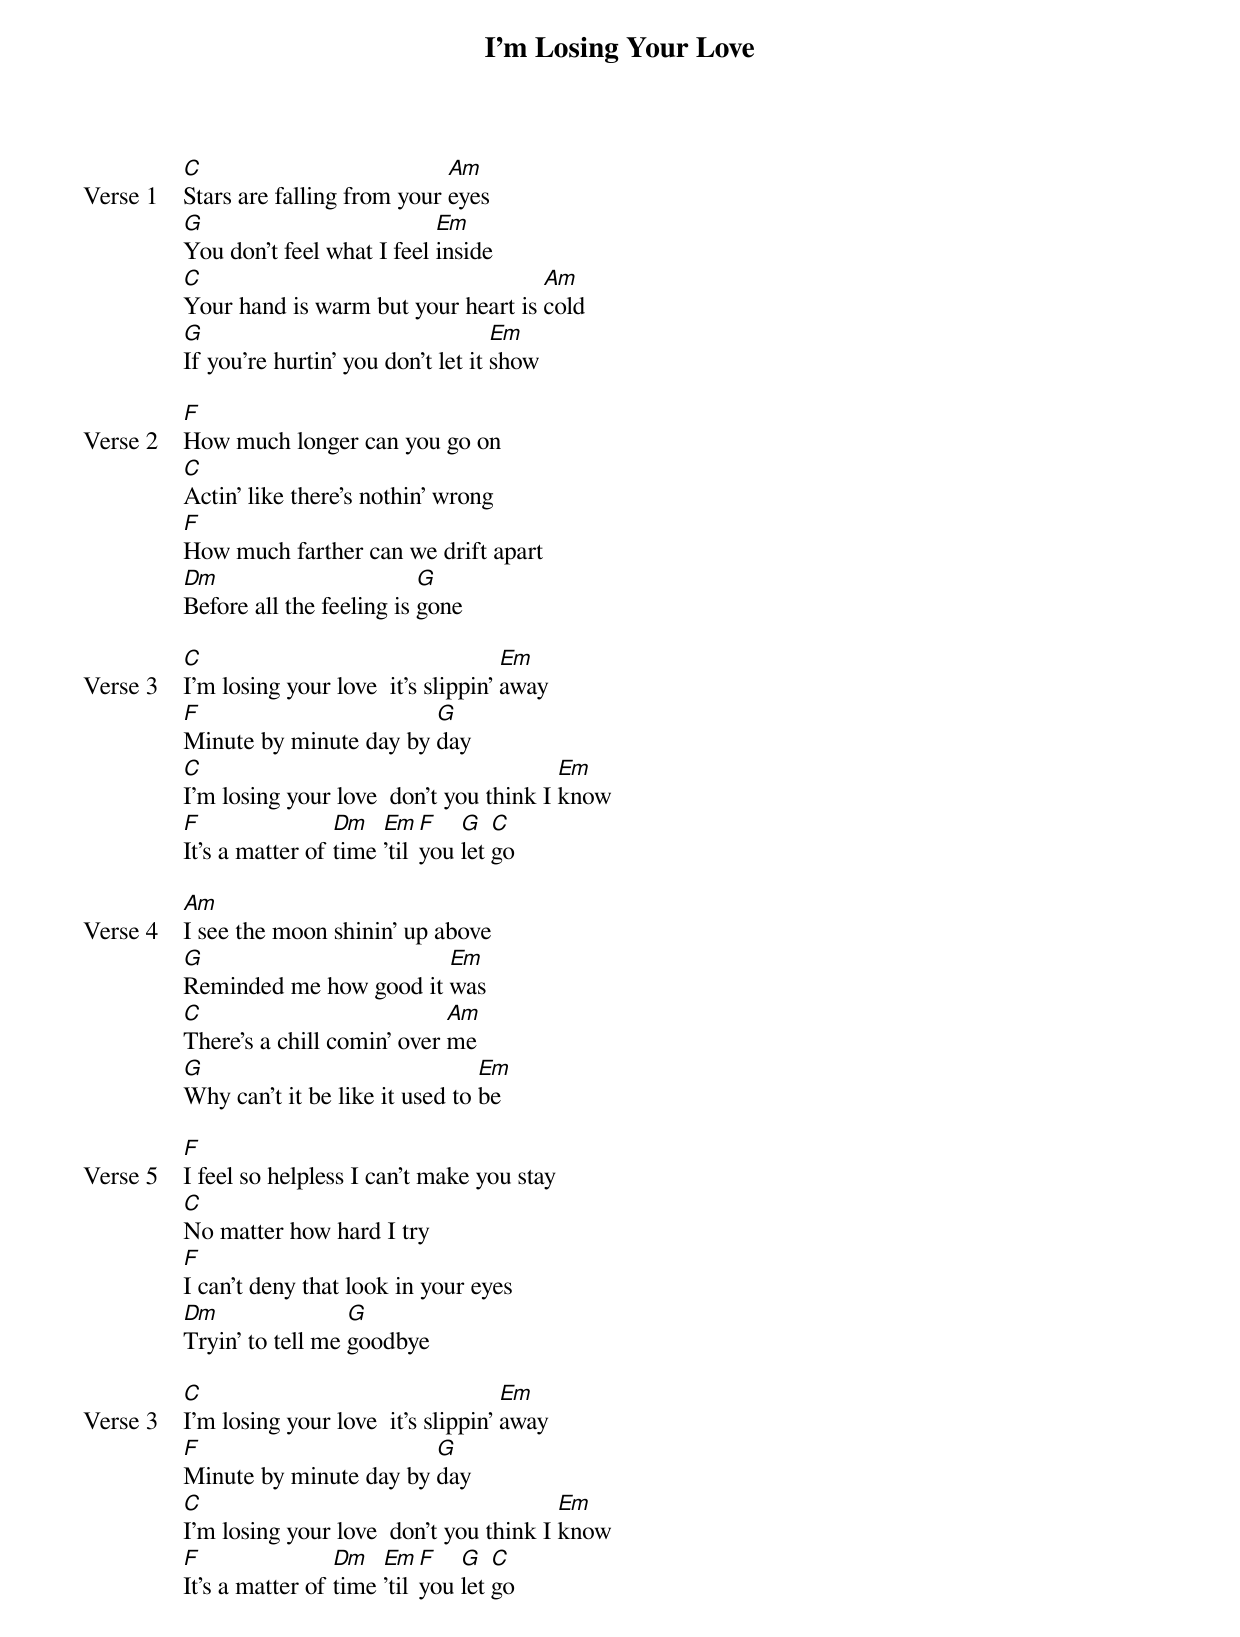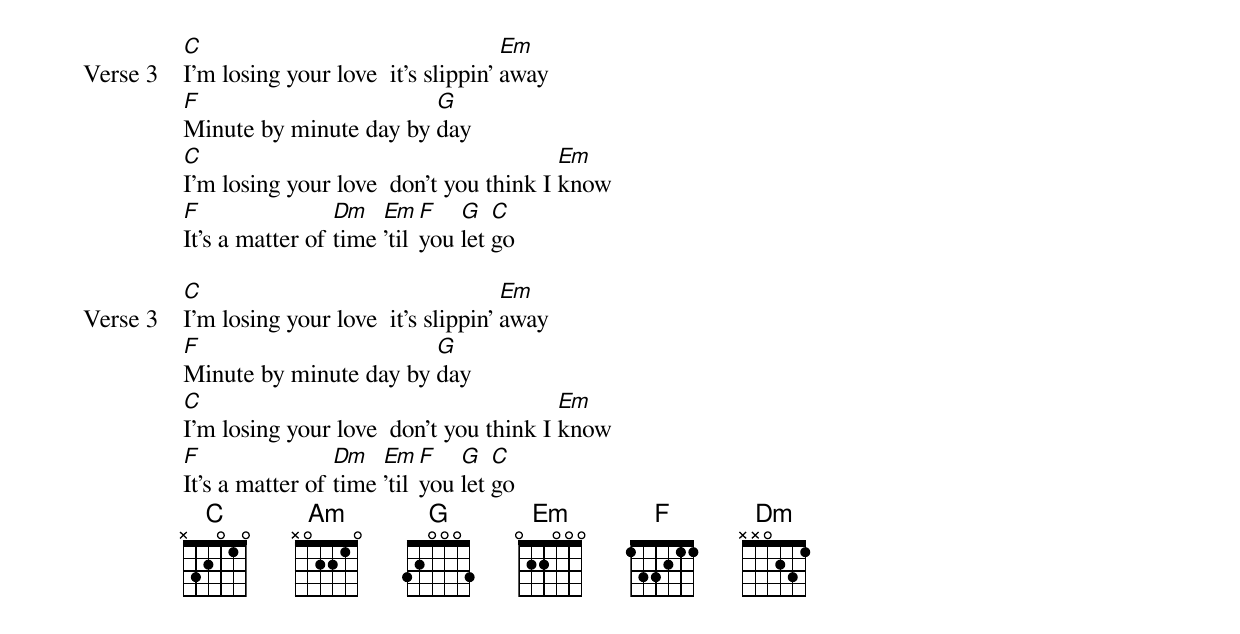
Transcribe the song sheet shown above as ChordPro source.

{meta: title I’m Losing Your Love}
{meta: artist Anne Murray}
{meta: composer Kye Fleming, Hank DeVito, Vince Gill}

{start_of_verse: Verse 1}
[C]Stars are falling from your [Am]eyes
[G]You don't feel what I feel [Em]inside
[C]Your hand is warm but your heart is [Am]cold
[G]If you're hurtin' you don't let it [Em]show
{end_of_verse}

{start_of_verse: Verse 2}
[F]How much longer can you go on
[C]Actin' like there's nothin' wrong
[F]How much farther can we drift apart
[Dm]Before all the feeling is [G]gone
{end_of_verse}

{start_of_verse: Verse 3}
[C]I'm losing your love  it's slippin' [Em]away
[F]Minute by minute day by [G]day
[C]I'm losing your love  don't you think I [Em]know
[F]It's a matter of [Dm]time [Em]'til [F]you [G]let [C]go
{end_of_verse}

{start_of_verse: Verse 4}
[Am]I see the moon shinin' up above
[G]Reminded me how good it [Em]was
[C]There's a chill comin' over [Am]me
[G]Why can't it be like it used to [Em]be
{end_of_verse}

{start_of_verse: Verse 5}
[F]I feel so helpless I can't make you stay
[C]No matter how hard I try
[F]I can't deny that look in your eyes
[Dm]Tryin' to tell me [G]goodbye
{end_of_verse}

{start_of_verse: Verse 3}
[C]I'm losing your love  it's slippin' [Em]away
[F]Minute by minute day by [G]day
[C]I'm losing your love  don't you think I [Em]know
[F]It's a matter of [Dm]time [Em]'til [F]you [G]let [C]go
{end_of_verse}

{start_of_verse: Verse 3}
[C]I'm losing your love  it's slippin' [Em]away
[F]Minute by minute day by [G]day
[C]I'm losing your love  don't you think I [Em]know
[F]It's a matter of [Dm]time [Em]'til [F]you [G]let [C]go
{end_of_verse}

{start_of_verse: Verse 3}
[C]I'm losing your love  it's slippin' [Em]away
[F]Minute by minute day by [G]day
[C]I'm losing your love  don't you think I [Em]know
[F]It's a matter of [Dm]time [Em]'til [F]you [G]let [C]go
{end_of_verse}
